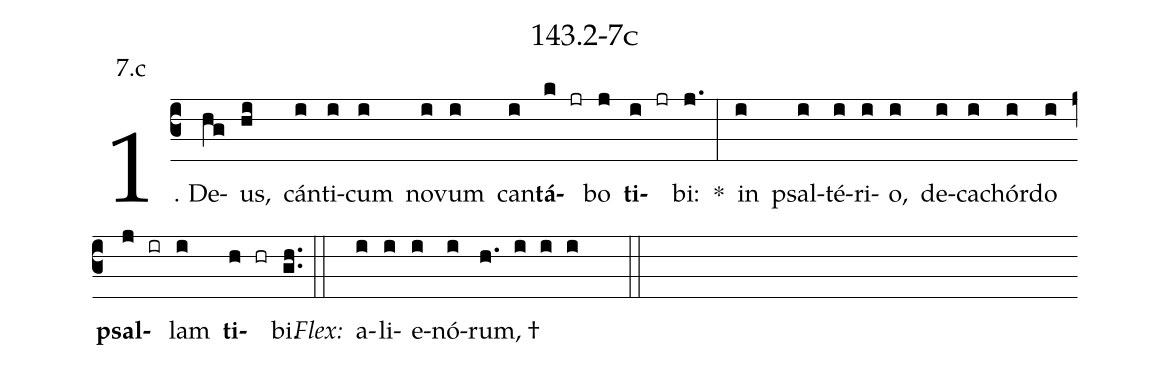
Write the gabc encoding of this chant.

name: 143.2-7c;
annotation: 7.c;
%%
(c3)1. De(hg)us,(hi) cán(i)ti(i)cum(i) no(i)vum(i) can(i)<b>tá</b>(k jr)bo(j) <b>ti</b>(i jr)bi:(j.) *(:) in(i) psal(i)té(i)ri(i)o,(i) de(i)ca(i)chór(i)do(i) <b>psal</b>(j ir)lam(i) <b>ti</b>(h hr)bi.(gh..) (::)
<i>Flex:</i>()  a(i)li(i)e(i)nó(i)rum, †(h. i i i  ::)
